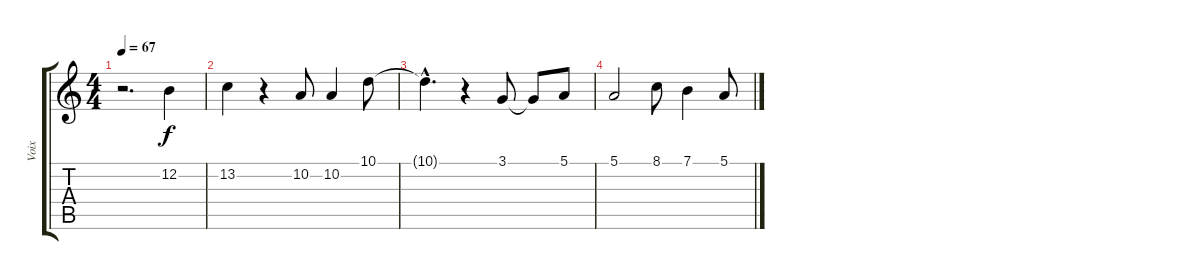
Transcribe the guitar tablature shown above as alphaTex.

\track ("Voix" "Voix") {instrument flute}
\staff {score tabs}
\tuning (E4 B3 G3 D3 A2 E2) {hide}
\ts (4 4)
\tempo 67
\clef g2
\ks c
r.2{d dy f} 12.2.4 |
13.2.4 r.4 10.2.8 10.2.4 10.1.8 |
10.1{hac t}.4{d} r.4 3.1.8 3.1{t}.8 5.1.8 |
\section ("" "")
5.1.2 8.1.8 7.1.4 5.1.8
